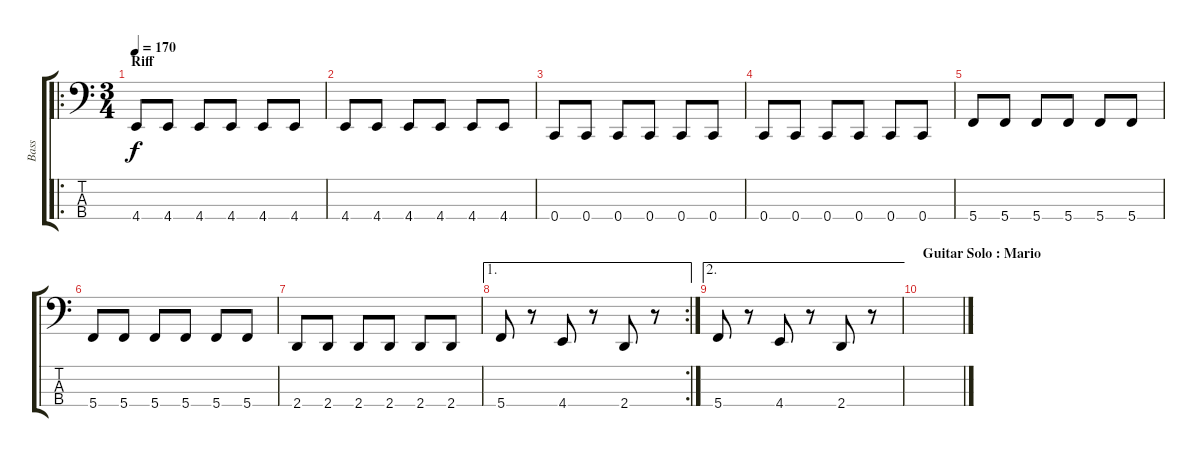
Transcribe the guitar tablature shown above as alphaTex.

\track ("Bass" "Bass") {instrument electricbassfinger}
\staff {score tabs}
\tuning (F2 C2 G1 C1) {hide}
\ro
\ts (3 4)
\section ("" "Riff")
\tempo 170
\clef f4
\ks c
4.4.8{dy f} 4.4.8 4.4.8 4.4.8 4.4.8 4.4.8 |
4.4.8 4.4.8 4.4.8 4.4.8 4.4.8 4.4.8 |
0.4.8 0.4.8 0.4.8 0.4.8 0.4.8 0.4.8 |
0.4.8 0.4.8 0.4.8 0.4.8 0.4.8 0.4.8 |
5.4.8 5.4.8 5.4.8 5.4.8 5.4.8 5.4.8 |
5.4.8 5.4.8 5.4.8 5.4.8 5.4.8 5.4.8 |
2.4.8 2.4.8 2.4.8 2.4.8 2.4.8 2.4.8 |
\ae 1
\rc 2
5.4.8 r.8 4.4.8 r.8 2.4.8 r.8 |
\ae 2
5.4.8 r.8 4.4.8 r.8 2.4.8 r.8 |
\section ("" "Guitar Solo : Mario ")
